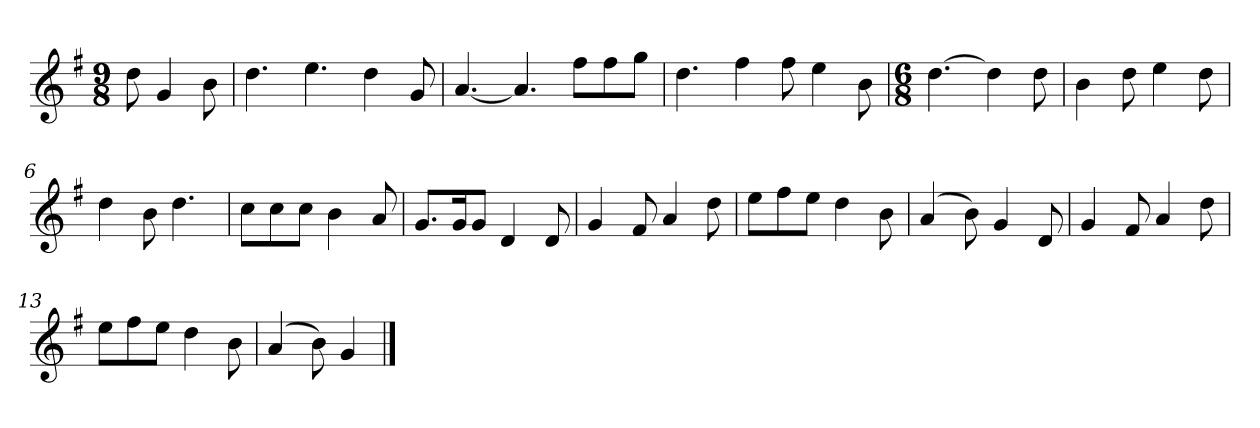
**kern
*part1
*staff1
*k[f#]
*M9/8
*MM120
=
8dd
4g
8b
=1
4.dd
4.ee
4dd
8g
=2
[4.a
4.a]
8ff#L
8ff#
8ggJ
=3
4.dd
4ff#
8ff#
4ee
8b
=4
*M6/8
[4.dd
4dd]
8dd
=5
4b
8dd
4ee
8dd
=6
4dd
8b
4.dd
=7
8ccL
8cc
8ccJ
4b
8a
=8
8.gL
16gK
8gJ
4d
8d
=9
4g
8f#
4a
8dd
=10
8eeL
8ff#
8eeJ
4dd
8b
=11
(4a
8b)
4g
8d
=12
4g
8f#
4a
8dd
=13
8eeL
8ff#
8eeJ
4dd
8b
=14
(4a
8b)
4g
==
*-
